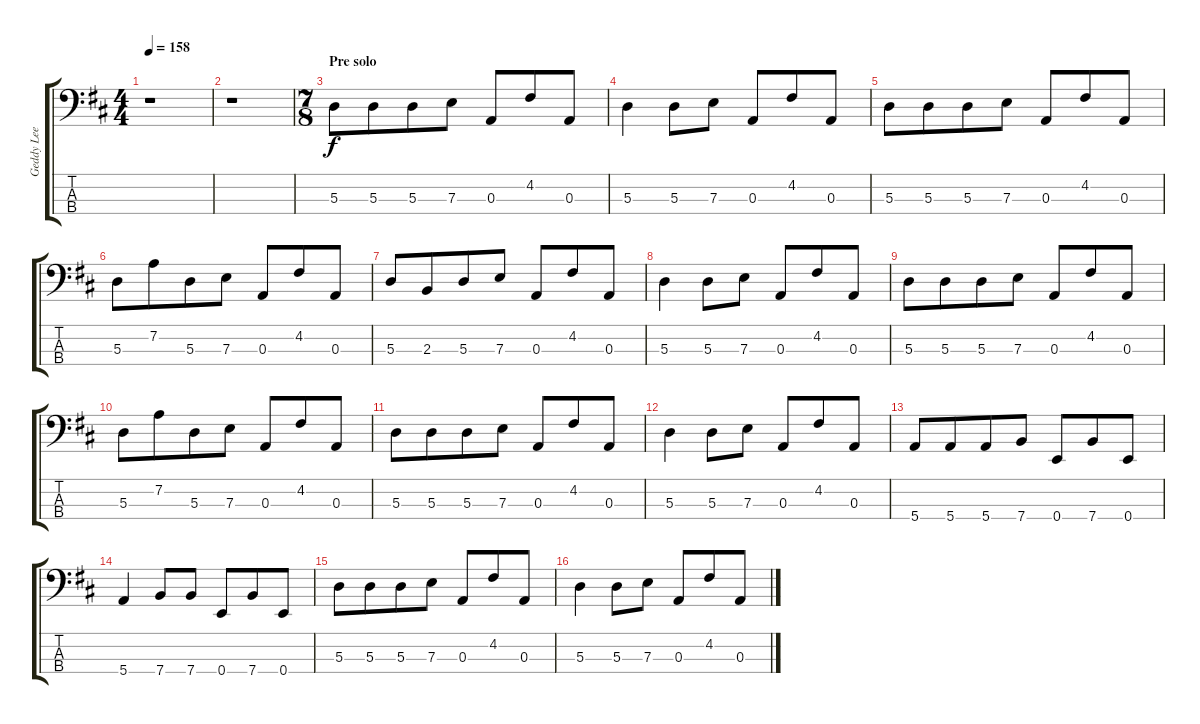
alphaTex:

\track ("Geddy Lee (bass)" "Geddy Lee ") {instrument electricbassfinger}
\staff {score tabs}
\tuning (G2 D2 A1 E1) {hide}
\ts (4 4)
\tempo 158
\clef f4
\ks bminor
r.1{dy f} |
r.1 |
\ts (7 8)
\section ("" "Pre solo")
5.3.8 5.3.8 5.3.8 7.3.8 0.3.8 4.2.8 0.3.8 |
5.3.4 5.3.8 7.3.8 0.3.8 4.2.8 0.3.8 |
5.3.8 5.3.8 5.3.8 7.3.8 0.3.8 4.2.8 0.3.8 |
5.3.8 7.2.8 5.3.8 7.3.8 0.3.8 4.2.8 0.3.8 |
5.3.8 2.3.8 5.3.8 7.3.8 0.3.8 4.2.8 0.3.8 |
5.3.4 5.3.8 7.3.8 0.3.8 4.2.8 0.3.8 |
5.3.8 5.3.8 5.3.8 7.3.8 0.3.8 4.2.8 0.3.8 |
5.3.8 7.2.8 5.3.8 7.3.8 0.3.8 4.2.8 0.3.8 |
5.3.8 5.3.8 5.3.8 7.3.8 0.3.8 4.2.8 0.3.8 |
5.3.4 5.3.8 7.3.8 0.3.8 4.2.8 0.3.8 |
5.4.8 5.4.8 5.4.8 7.4.8 0.4.8 7.4.8 0.4.8 |
5.4.4 7.4.8 7.4.8 0.4.8 7.4.8 0.4.8 |
5.3.8 5.3.8 5.3.8 7.3.8 0.3.8 4.2.8 0.3.8 |
5.3.4 5.3.8 7.3.8 0.3.8 4.2.8 0.3.8
